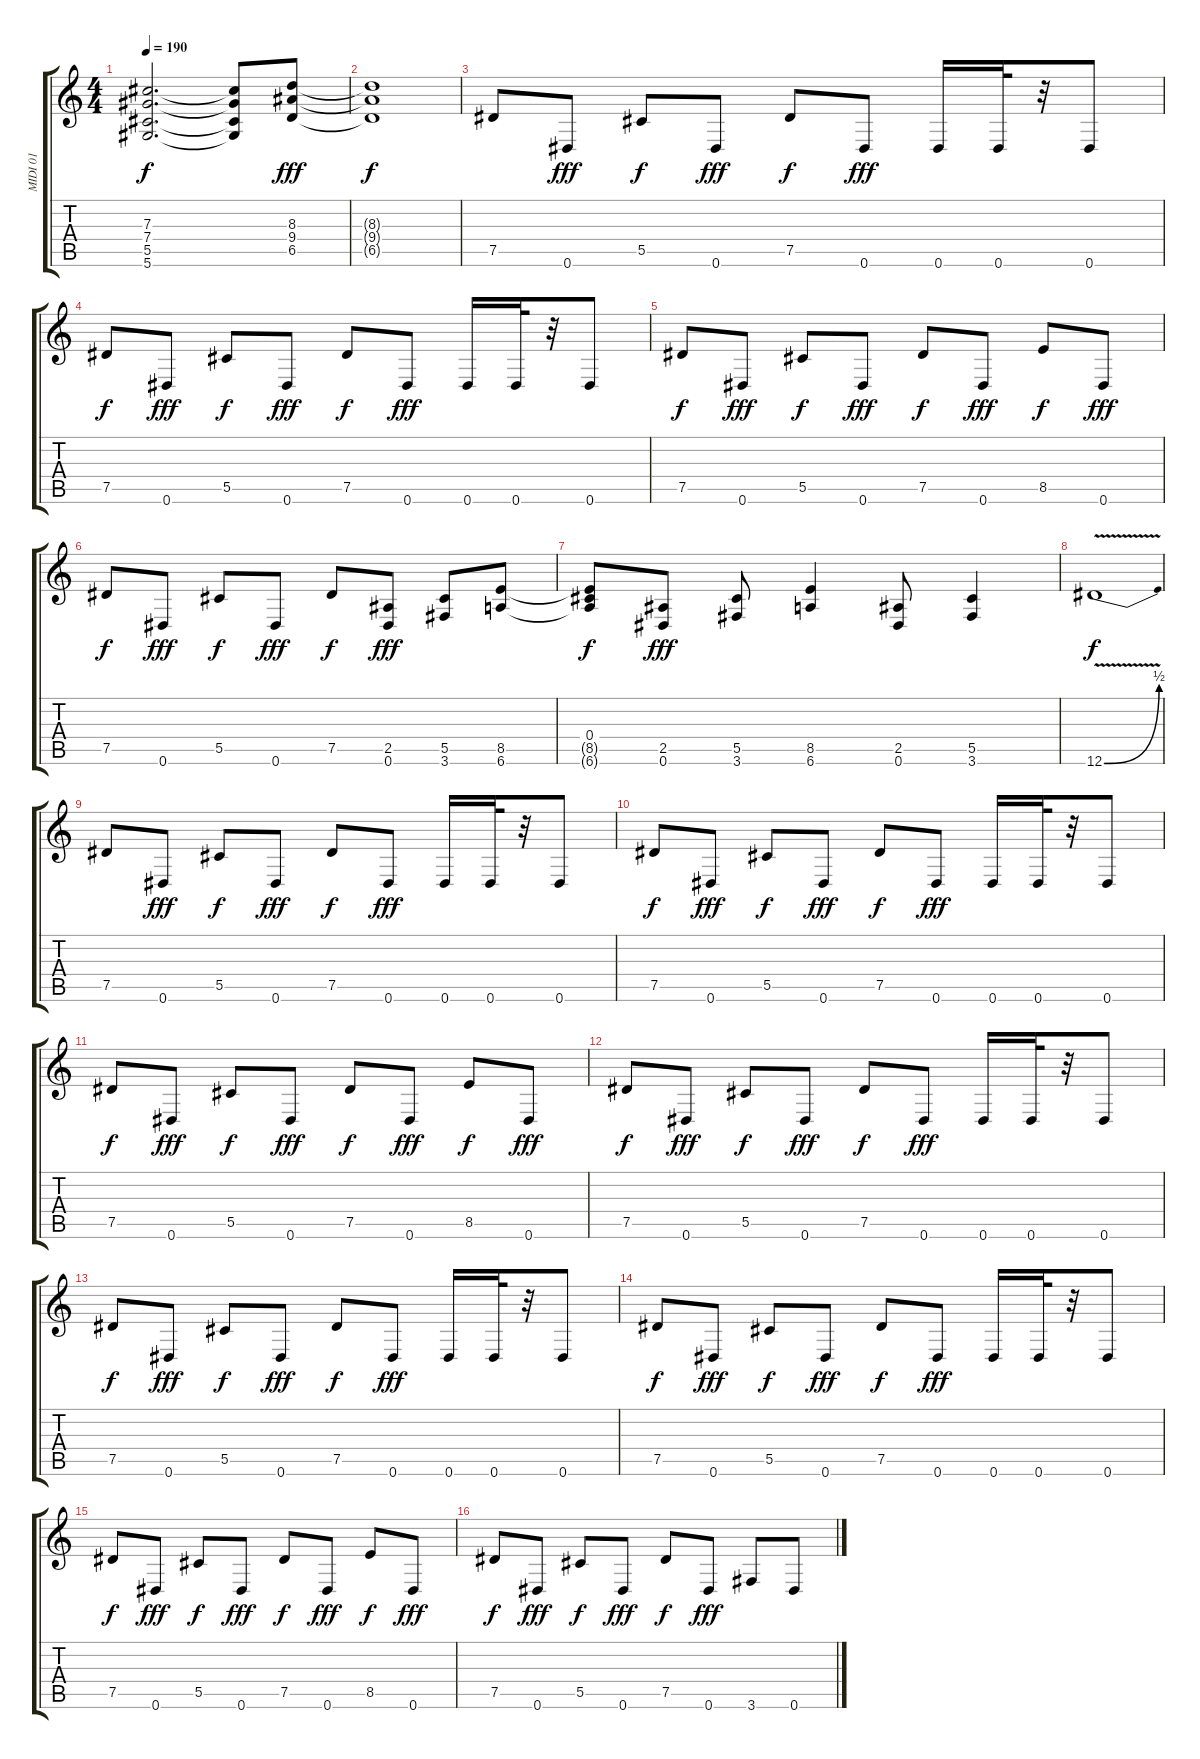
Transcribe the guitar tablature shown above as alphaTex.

\track ("MIDI 01" "MIDI 01") {instrument distortionguitar}
\staff {score tabs}
\tuning (Eb4 Bb3 Gb3 Db3 Ab2 Eb2) {hide}
\ts (4 4)
\tempo 190
\clef g2
\ks c
(7.3{t} 7.4{t} 5.5{t} 5.6{t}).2{d dy f} (7.3{t} 7.4{t} 5.5{t} 5.6{t}).8 (8.3 9.4 6.5).8{dy fff} |
(8.3{t} 9.4{t} 6.5{t}).1{dy f} |
7.5.8 0.6.8{dy fff} 5.5.8{dy f} 0.6.8{dy fff} 7.5.8{dy f} 0.6.8{dy fff} 0.6.16 0.6.32 r.32 0.6.8 |
7.5.8{dy f} 0.6.8{dy fff} 5.5.8{dy f} 0.6.8{dy fff} 7.5.8{dy f} 0.6.8{dy fff} 0.6.16 0.6.32 r.32 0.6.8 |
7.5.8{dy f} 0.6.8{dy fff} 5.5.8{dy f} 0.6.8{dy fff} 7.5.8{dy f} 0.6.8{dy fff} 8.5.8{dy f} 0.6.8{dy fff} |
7.5.8{dy f} 0.6.8{dy fff} 5.5.8{dy f} 0.6.8{dy fff} 7.5.8{dy f} (2.5 0.6).8{dy fff} (5.5 3.6).8 (8.5 6.6).8 |
(0.4 8.5{t} 6.6{t}).8{dy f} (2.5 0.6).8{dy fff} (5.5 3.6).8 (8.5 6.6).4 (2.5 0.6).8 (5.5 3.6).4 |
12.6{be (bend 0 0 60 2) v}.1{dy f} |
7.5.8 0.6.8{dy fff} 5.5.8{dy f} 0.6.8{dy fff} 7.5.8{dy f} 0.6.8{dy fff} 0.6.16 0.6.32 r.32 0.6.8 |
7.5.8{dy f} 0.6.8{dy fff} 5.5.8{dy f} 0.6.8{dy fff} 7.5.8{dy f} 0.6.8{dy fff} 0.6.16 0.6.32 r.32 0.6.8 |
7.5.8{dy f} 0.6.8{dy fff} 5.5.8{dy f} 0.6.8{dy fff} 7.5.8{dy f} 0.6.8{dy fff} 8.5.8{dy f} 0.6.8{dy fff} |
7.5.8{dy f} 0.6.8{dy fff} 5.5.8{dy f} 0.6.8{dy fff} 7.5.8{dy f} 0.6.8{dy fff} 0.6.16 0.6.32 r.32 0.6.8 |
7.5.8{dy f} 0.6.8{dy fff} 5.5.8{dy f} 0.6.8{dy fff} 7.5.8{dy f} 0.6.8{dy fff} 0.6.16 0.6.32 r.32 0.6.8 |
7.5.8{dy f} 0.6.8{dy fff} 5.5.8{dy f} 0.6.8{dy fff} 7.5.8{dy f} 0.6.8{dy fff} 0.6.16 0.6.32 r.32 0.6.8 |
7.5.8{dy f} 0.6.8{dy fff} 5.5.8{dy f} 0.6.8{dy fff} 7.5.8{dy f} 0.6.8{dy fff} 8.5.8{dy f} 0.6.8{dy fff} |
7.5.8{dy f} 0.6.8{dy fff} 5.5.8{dy f} 0.6.8{dy fff} 7.5.8{dy f} 0.6.8{dy fff} 3.6.8 0.6.8
